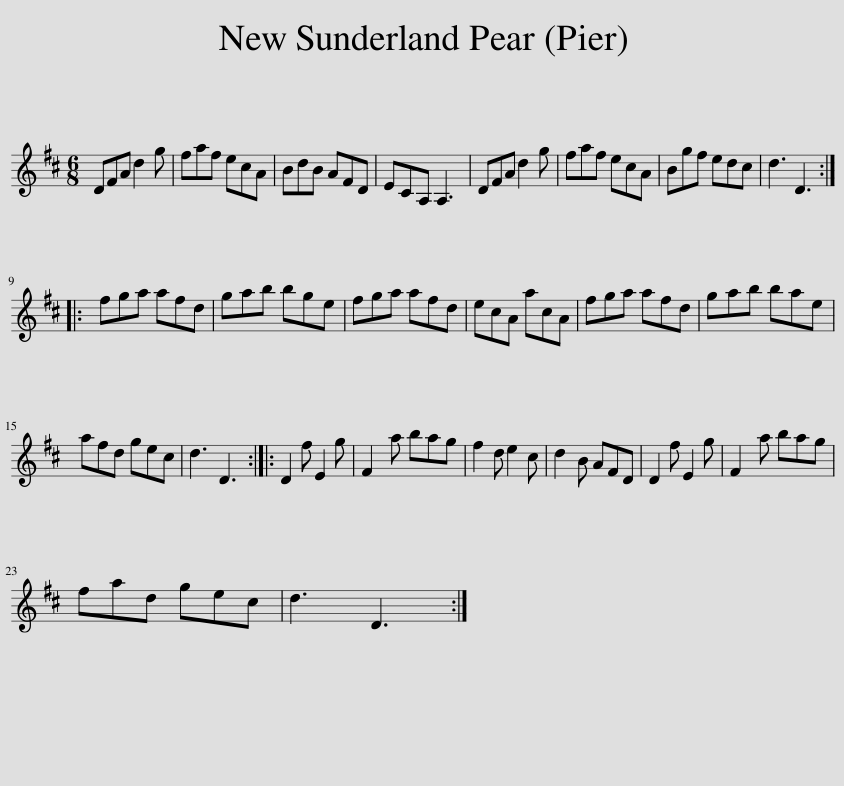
X:1
L:1/8
M:6/8
I:linebreak $
K:D
V:1 treble
V:1
 DFA d2 g | faf ecA | BdB AFD | ECA, A,3 | DFA d2 g | %5
 faf ecA | Bgf edc | d3 D3 ::$ fga afd | gab bge | %10
 fga afd | ecA acA | fga afd | gab bae |$ afd gec | %15
 d3 D3 :: D2 f E2 g | F2 a bag | f2 d e2 c | d2 B AFD | %20
 D2 f E2 g | F2 a bag |$ fad gec | d3 D3 :| %24
